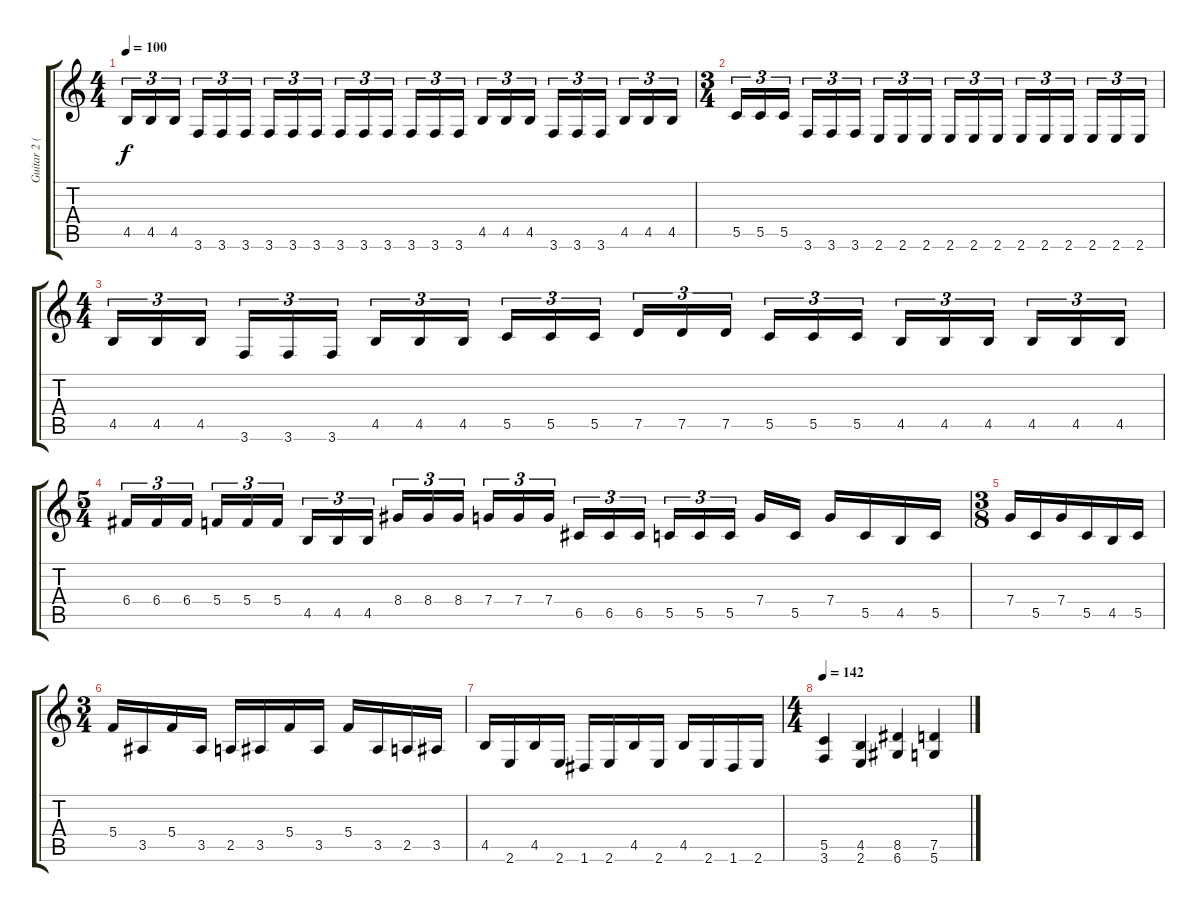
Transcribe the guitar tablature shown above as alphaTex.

\track ("Guitar 2 (Erik)" "Guitar 2 (") {instrument distortionguitar}
\staff {score tabs}
\tuning (D4 A3 F3 C3 G2 D2) {hide}
\ts (4 4)
\tempo 100
\clef g2
\ks c
4.5.16{tu (3 2) dy f} 4.5.16{tu (3 2)} 4.5.16{tu (3 2)} 3.6.16{tu (3 2)} 3.6.16{tu (3 2)} 3.6.16{tu (3 2)} 3.6.16{tu (3 2)} 3.6.16{tu (3 2)} 3.6.16{tu (3 2)} 3.6.16{tu (3 2)} 3.6.16{tu (3 2)} 3.6.16{tu (3 2)} 3.6.16{tu (3 2)} 3.6.16{tu (3 2)} 3.6.16{tu (3 2)} 4.5.16{tu (3 2)} 4.5.16{tu (3 2)} 4.5.16{tu (3 2)} 3.6.16{tu (3 2)} 3.6.16{tu (3 2)} 3.6.16{tu (3 2)} 4.5.16{tu (3 2)} 4.5.16{tu (3 2)} 4.5.16{tu (3 2)} |
\ts (3 4)
5.5.16{tu (3 2)} 5.5.16{tu (3 2)} 5.5.16{tu (3 2)} 3.6.16{tu (3 2)} 3.6.16{tu (3 2)} 3.6.16{tu (3 2)} 2.6.16{tu (3 2)} 2.6.16{tu (3 2)} 2.6.16{tu (3 2)} 2.6.16{tu (3 2)} 2.6.16{tu (3 2)} 2.6.16{tu (3 2)} 2.6.16{tu (3 2)} 2.6.16{tu (3 2)} 2.6.16{tu (3 2)} 2.6.16{tu (3 2)} 2.6.16{tu (3 2)} 2.6.16{tu (3 2)} |
\ts (4 4)
4.5.16{tu (3 2)} 4.5.16{tu (3 2)} 4.5.16{tu (3 2)} 3.6.16{tu (3 2)} 3.6.16{tu (3 2)} 3.6.16{tu (3 2)} 4.5.16{tu (3 2)} 4.5.16{tu (3 2)} 4.5.16{tu (3 2)} 5.5.16{tu (3 2)} 5.5.16{tu (3 2)} 5.5.16{tu (3 2)} 7.5.16{tu (3 2)} 7.5.16{tu (3 2)} 7.5.16{tu (3 2)} 5.5.16{tu (3 2)} 5.5.16{tu (3 2)} 5.5.16{tu (3 2)} 4.5.16{tu (3 2)} 4.5.16{tu (3 2)} 4.5.16{tu (3 2)} 4.5.16{tu (3 2)} 4.5.16{tu (3 2)} 4.5.16{tu (3 2)} |
\ts (5 4)
6.4.16{tu (3 2)} 6.4.16{tu (3 2)} 6.4.16{tu (3 2)} 5.4.16{tu (3 2)} 5.4.16{tu (3 2)} 5.4.16{tu (3 2)} 4.5.16{tu (3 2)} 4.5.16{tu (3 2)} 4.5.16{tu (3 2)} 8.4.16{tu (3 2)} 8.4.16{tu (3 2)} 8.4.16{tu (3 2)} 7.4.16{tu (3 2)} 7.4.16{tu (3 2)} 7.4.16{tu (3 2)} 6.5.16{tu (3 2)} 6.5.16{tu (3 2)} 6.5.16{tu (3 2)} 5.5.16{tu (3 2)} 5.5.16{tu (3 2)} 5.5.16{tu (3 2)} 7.4.16 5.5.16 7.4.16 5.5.16 4.5.16 5.5.16 |
\ts (3 8)
7.4.16 5.5.16 7.4.16 5.5.16 4.5.16 5.5.16 |
\ts (3 4)
5.4.16 3.5.16 5.4.16 3.5.16 2.5.16 3.5.16 5.4.16 3.5.16 5.4.16 3.5.16 2.5.16 3.5.16 |
4.5.16 2.6.16 4.5.16 2.6.16 1.6.16 2.6.16 4.5.16 2.6.16 4.5.16 2.6.16 1.6.16 2.6.16 |
\ts (4 4)
\tempo 142
(5.5 3.6).4 (4.5 2.6).4 (8.5 6.6).4 (7.5 5.6).4
